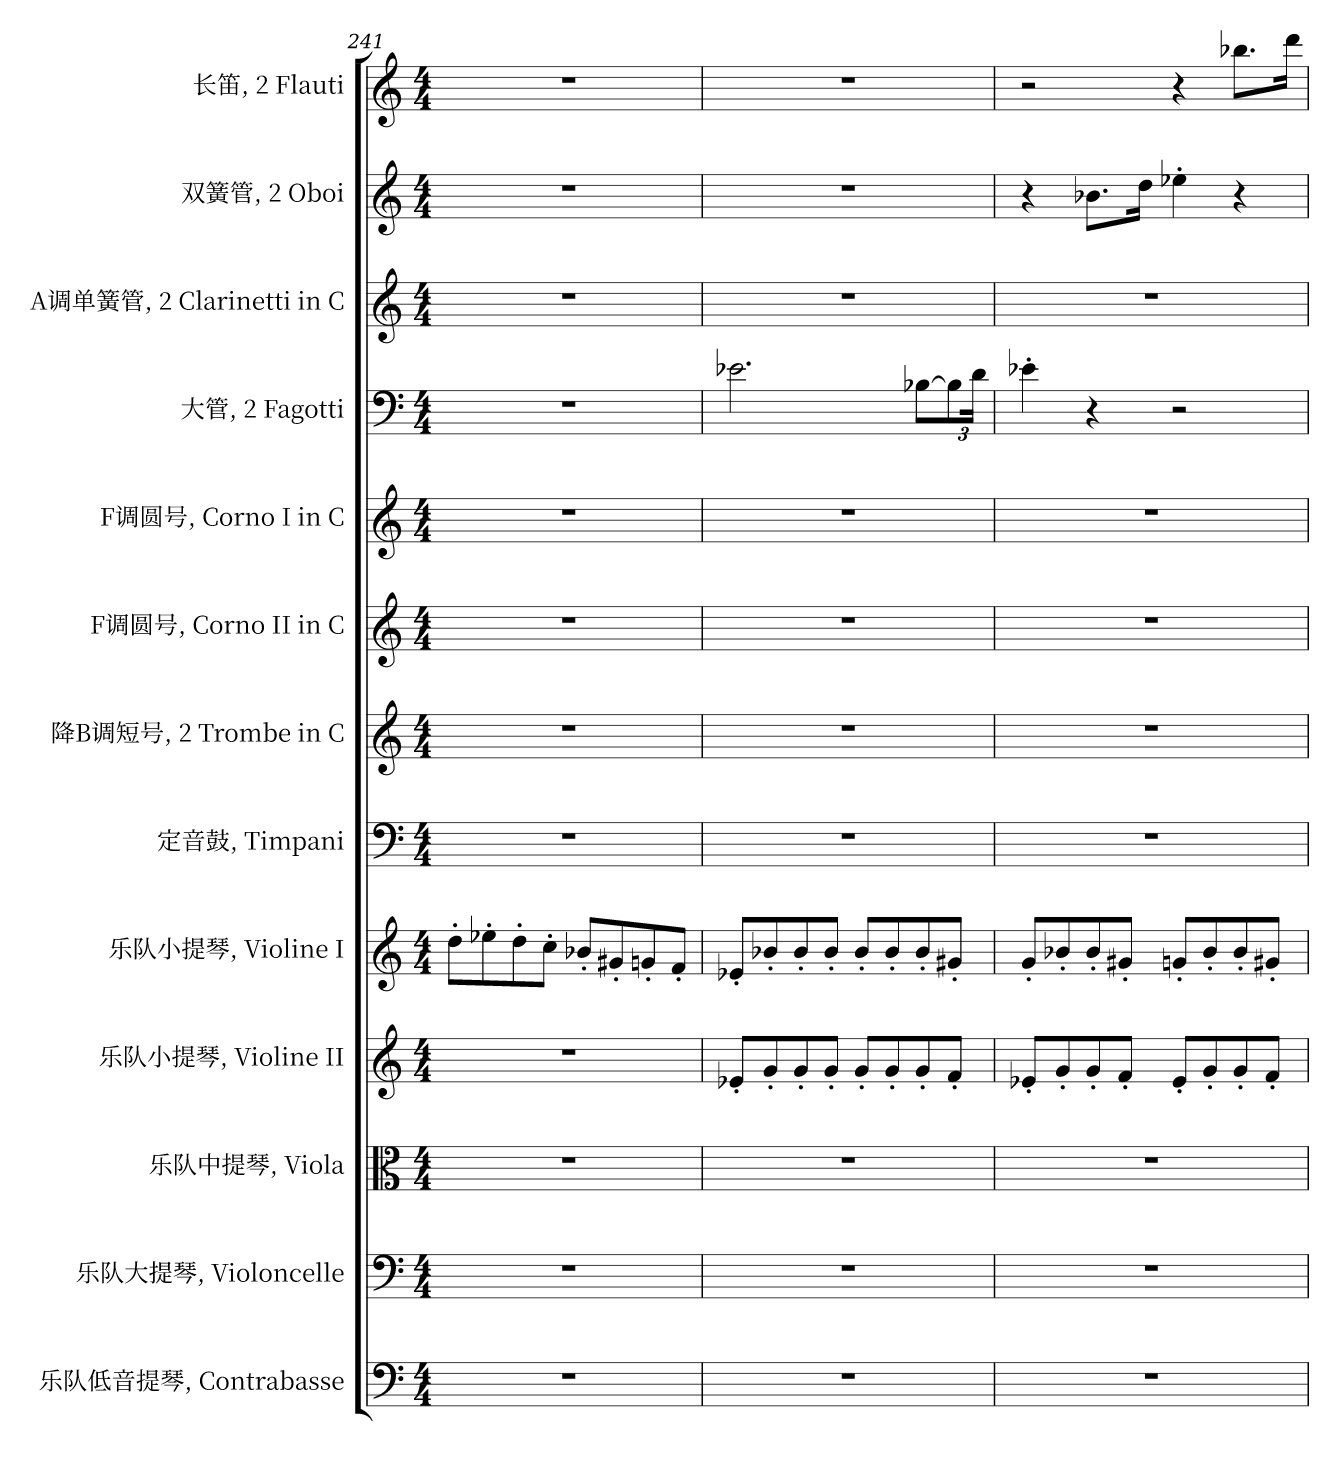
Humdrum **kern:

**kern	**kern	**kern	**kern	**kern	**kern	**kern	**kern	**kern	**kern	**kern	**kern	**kern
*part13	*part12	*part11	*part10	*part9	*part8	*part7	*part6	*part5	*part4	*part3	*part2	*part1
*staff13	*staff12	*staff11	*staff10	*staff9	*staff8	*staff7	*staff6	*staff5	*staff4	*staff3	*staff2	*staff1
*I"乐队低音提琴, Contrabasse	*I"乐队大提琴, Violoncelle	*I"乐队中提琴, Viola	*I"乐队小提琴, Violine II	*I"乐队小提琴, Violine I	*I"定音鼓, Timpani	*I"降B调短号, 2 Trombe in C	*I"F调圆号, Corno II in C	*I"F调圆号, Corno I in C	*I"大管, 2 Fagotti	*I"A调单簧管, 2 Clarinetti in C	*I"双簧管, 2 Oboi	*I"长笛, 2 Flauti
*I'Cbs.	*	*	*	*	*I'Timp.	*	*	*	*	*I'A Cl.	*I'Ob.	*I'Fl.
!!LO:PB:g=z
*clefF4	*clefF4	*clefC3	*clefG2	*clefG2	*clefF4	*clefG2	*clefG2	*clefG2	*clefF4	*clefG2	*clefG2	*clefG2
*ITrd7c12	*	*	*	*	*	*ITrd1c2	*ITrd4c7	*ITrd4c7	*	*ITrd2c3	*	*
*k[]	*k[]	*k[]	*k[]	*k[]	*k[]	*k[b-e-]	*k[b-]	*k[b-]	*k[]	*k[f#c#g#]	*k[]	*k[]
*M4/4	*M4/4	*M4/4	*M4/4	*M4/4	*M4/4	*M4/4	*M4/4	*M4/4	*M4/4	*M4/4	*M4/4	*M4/4
*MM196	*MM196	*MM196	*MM196	*MM196	*MM196	*MM196	*MM196	*MM196	*MM196	*MM196	*MM196	*MM196
=241	=241	=241	=241	=241	=241	=241	=241	=241	=241	=241	=241	=241
1r	1r	1r	1r	8dd'\L	1r	1r	1r	1r	1r	1r	1r	1r
.	.	.	.	8ee-X'\	.	.	.	.	.	.	.	.
.	.	.	.	8dd'\	.	.	.	.	.	.	.	.
.	.	.	.	8cc'\J	.	.	.	.	.	.	.	.
.	.	.	.	8b-X'/L	.	.	.	.	.	.	.	.
.	.	.	.	8g#X'/	.	.	.	.	.	.	.	.
.	.	.	.	8gn'/	.	.	.	.	.	.	.	.
.	.	.	.	8f'/J	.	.	.	.	.	.	.	.
=242	=242	=242	=242	=242	=242	=242	=242	=242	=242	=242	=242	=242
*	*	*	*	*	*	*	*	*	*	*	*	*MM196
1r	1r	1r	8e-X'/L	8e-X'/L	1r	1r	1r	1r	2.e-X\	1r	1r	1r
.	.	.	8g'/	8b-X'/	.	.	.	.	.	.	.	.
.	.	.	8g'/	8b-'/	.	.	.	.	.	.	.	.
.	.	.	8g'/J	8b-'/J	.	.	.	.	.	.	.	.
.	.	.	8g'/L	8b-'/L	.	.	.	.	.	.	.	.
.	.	.	8g'/	8b-'/	.	.	.	.	.	.	.	.
.	.	.	8g'/	8b-'/	.	.	.	.	[8B-X\L	.	.	.
*	*	*	*	*	*	*	*	*	*Xbrackettup	*	*	*
.	.	.	8f'/J	8g#X'/J	.	.	.	.	12B-\]	.	.	.
.	.	.	.	.	.	.	.	.	24d\Jk	.	.	.
=243	=243	=243	=243	=243	=243	=243	=243	=243	=243	=243	=243	=243
*	*	*	*	*	*	*	*	*	*	*	*	*MM196
1r	1r	1r	8e-X'/L	8g'/L	1r	1r	1r	1r	4e-X'\	1r	4r	2r
.	.	.	8g'/	8b-X'/	.	.	.	.	.	.	.	.
.	.	.	8g'/	8b-'/	.	.	.	.	4r	.	8.b-X\L	.
.	.	.	8f'/J	8g#X'/J	.	.	.	.	.	.	.	.
.	.	.	.	.	.	.	.	.	.	.	16dd\Jk	.
*	*	*	*	*	*	*	*	*	*	*	*	*MM207
.	.	.	8e-'/L	8gn'/L	.	.	.	.	2r	.	4ee-X'\	4r
.	.	.	8g'/	8b-'/	.	.	.	.	.	.	.	.
.	.	.	8g'/	8b-'/	.	.	.	.	.	.	4r	8.bb-X\L
.	.	.	8f'/J	8g#X'/J	.	.	.	.	.	.	.	.
.	.	.	.	.	.	.	.	.	.	.	.	16ddd\Jk
=	=	=	=	=	=	=	=	=	=	=	=	=
*-	*-	*-	*-	*-	*-	*-	*-	*-	*-	*-	*-	*-
